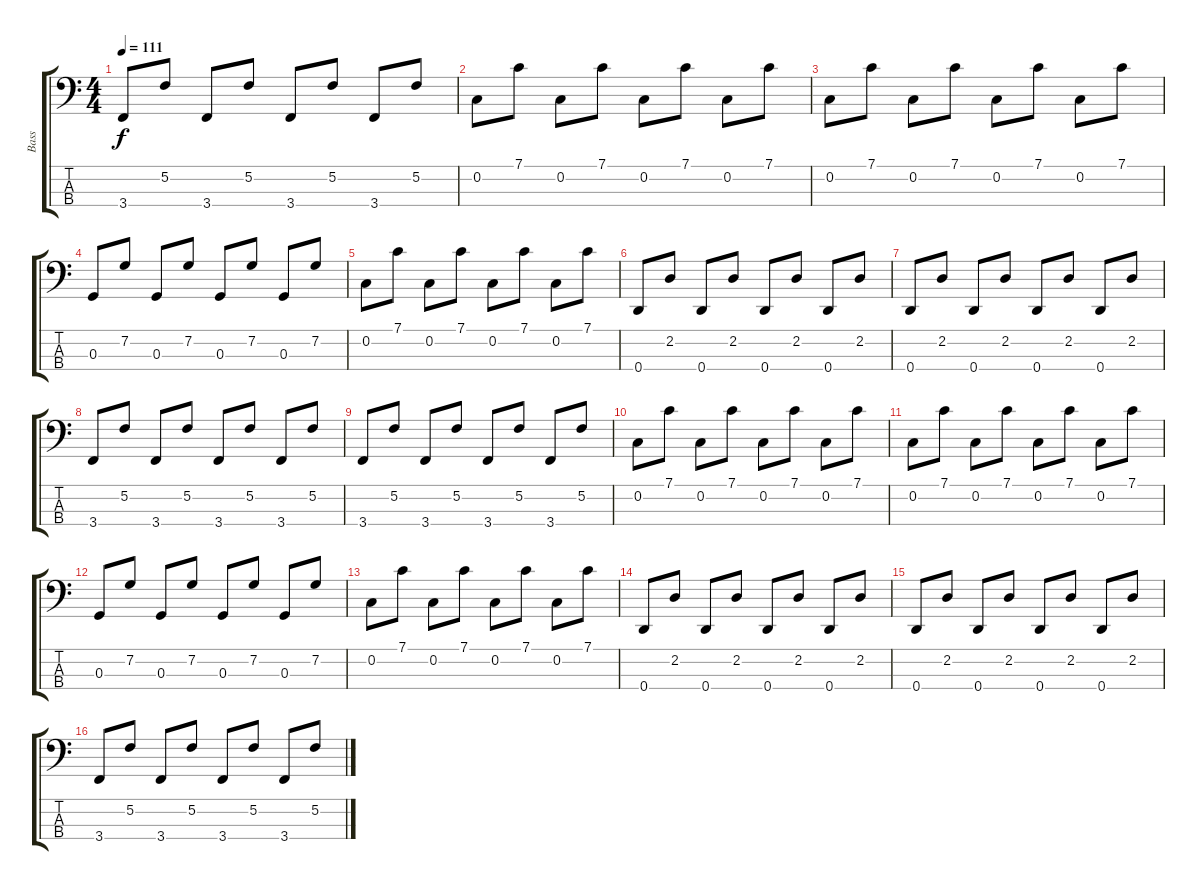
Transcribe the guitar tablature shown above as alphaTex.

\track ("Bass" "Bass") {instrument synthbass1}
\staff {score tabs}
\tuning (F2 C2 G1 D1) {hide}
\ts (4 4)
\tempo 111
\clef f4
\ks c
3.4.8{dy f} 5.2.8 3.4.8 5.2.8 3.4.8 5.2.8 3.4.8 5.2.8 |
0.2.8 7.1.8 0.2.8 7.1.8 0.2.8 7.1.8 0.2.8 7.1.8 |
0.2.8 7.1.8 0.2.8 7.1.8 0.2.8 7.1.8 0.2.8 7.1.8 |
0.3.8 7.2.8 0.3.8 7.2.8 0.3.8 7.2.8 0.3.8 7.2.8 |
0.2.8 7.1.8 0.2.8 7.1.8 0.2.8 7.1.8 0.2.8 7.1.8 |
0.4.8 2.2.8 0.4.8 2.2.8 0.4.8 2.2.8 0.4.8 2.2.8 |
0.4.8 2.2.8 0.4.8 2.2.8 0.4.8 2.2.8 0.4.8 2.2.8 |
3.4.8 5.2.8 3.4.8 5.2.8 3.4.8 5.2.8 3.4.8 5.2.8 |
3.4.8 5.2.8 3.4.8 5.2.8 3.4.8 5.2.8 3.4.8 5.2.8 |
0.2.8 7.1.8 0.2.8 7.1.8 0.2.8 7.1.8 0.2.8 7.1.8 |
0.2.8 7.1.8 0.2.8 7.1.8 0.2.8 7.1.8 0.2.8 7.1.8 |
0.3.8 7.2.8 0.3.8 7.2.8 0.3.8 7.2.8 0.3.8 7.2.8 |
0.2.8 7.1.8 0.2.8 7.1.8 0.2.8 7.1.8 0.2.8 7.1.8 |
0.4.8 2.2.8 0.4.8 2.2.8 0.4.8 2.2.8 0.4.8 2.2.8 |
0.4.8 2.2.8 0.4.8 2.2.8 0.4.8 2.2.8 0.4.8 2.2.8 |
3.4.8 5.2.8 3.4.8 5.2.8 3.4.8 5.2.8 3.4.8 5.2.8
